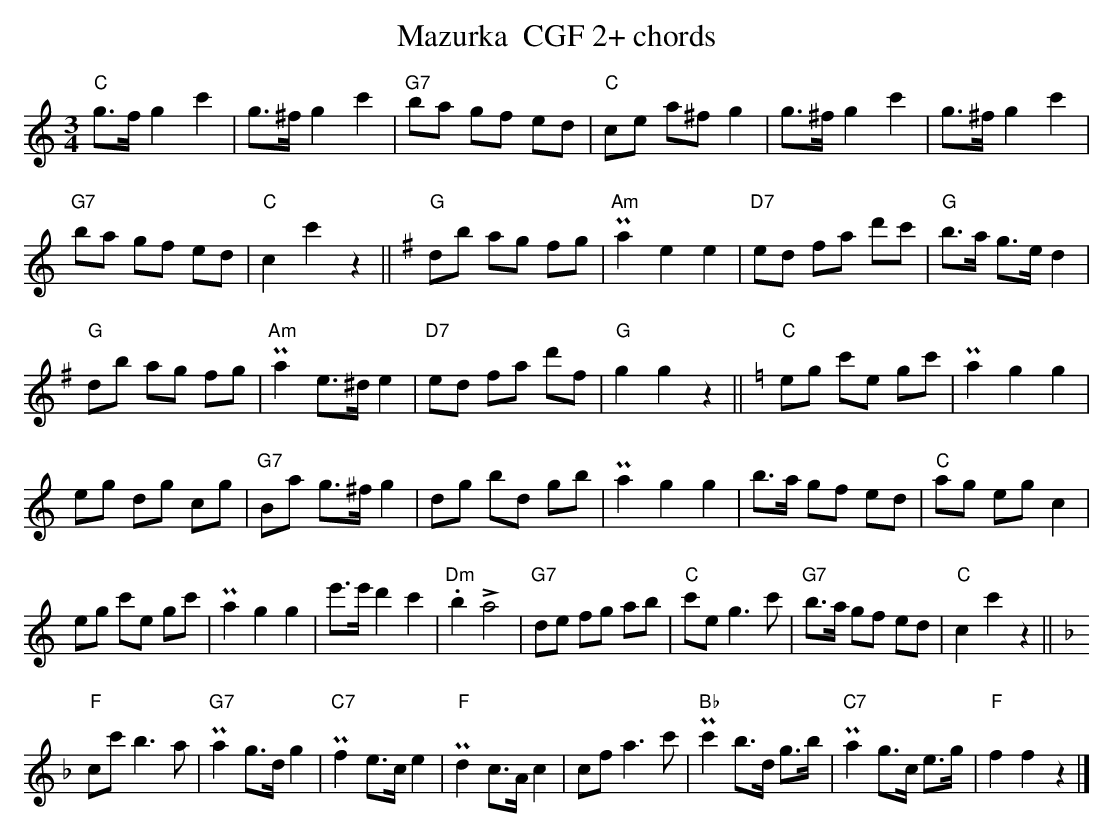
X:1
T:Mazurka  CGF 2+ chords
M:3/4
L:1/8
K:Cmaj%%MIDI gchordon
"C"g>fg2c'2 | g>^fg2c'2 | "G7"ba gf ed | "C"ce a^fg2 | g>^fg2c'2 | g>^fg2c'2 |
"G7"ba gf ed | "C"c2c'2z2 || [K:Gmaj] "G"db ag fg | "Am"Pa2e2e2 | "D7"ed fa d'c' | "G"b>a g>ed2 |
"G"db ag fg | "Am"Pa2e>^de2 | "D7"ed fa d'f | "G"g2g2z2 || [K:Cmaj] "C"eg c'e gc' | Pa2g2g2 |
eg dg cg | "G7"Ba g>^fg2 | dg bd gb | Pa2g2g2 | b>a gf ed | "C"ag egc2 |
eg c'e gc' | Pa2g2g2 | e'>e'd'2c'2 | "Dm".b2!>!a4 | "G7"de fg ab | "C"c'eg3c' | "G7"b>a gf ed | "C"c2c'2z2 || [K:Fmaj]
"F"cc'b3a | "G7"Pa2g>dg2 | "C7"Pf2e>ce2 | "F"Pd2c>Ac2 | cfa3c' | "Bb"Pc'2b>d g>b | "C7"Pa2g>c e>g | "F"f2f2z2 |]
